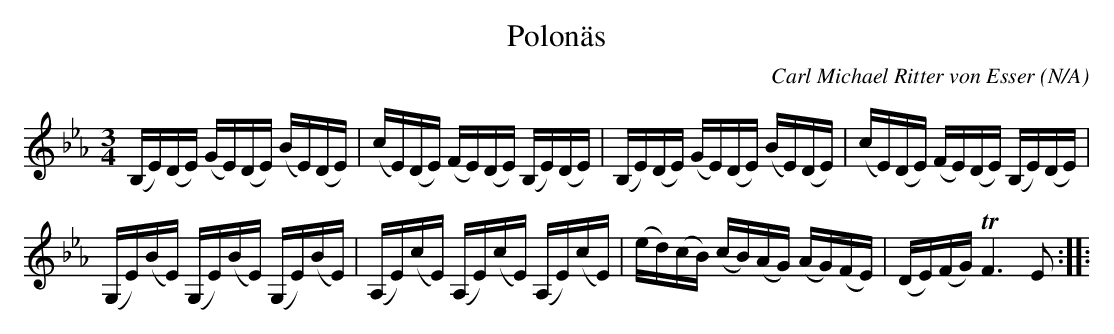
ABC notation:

X:1
T:Polonäs
C:Carl Michael Ritter von Esser
O:N/A
M:3/4
L:1/16
K:Eb
 (B,E)(DE) (GE)(DE) (BE)(DE) |(cE)(DE) (FE)(DE) (B,E)(DE) | (B,E)(DE) (GE)(DE) (BE)(DE) |(cE)(DE) (FE)(DE) (B,E)(DE)|
(G,E)(BE) (G,E)(BE) (G,E)(BE)| (A,E)(cE) (A,E)(cE) (A,E)(cE)| (ed)(cB) (cB)(AG) (AG)(FE)| (DE)(FG)TF6 E2  :|
|:
